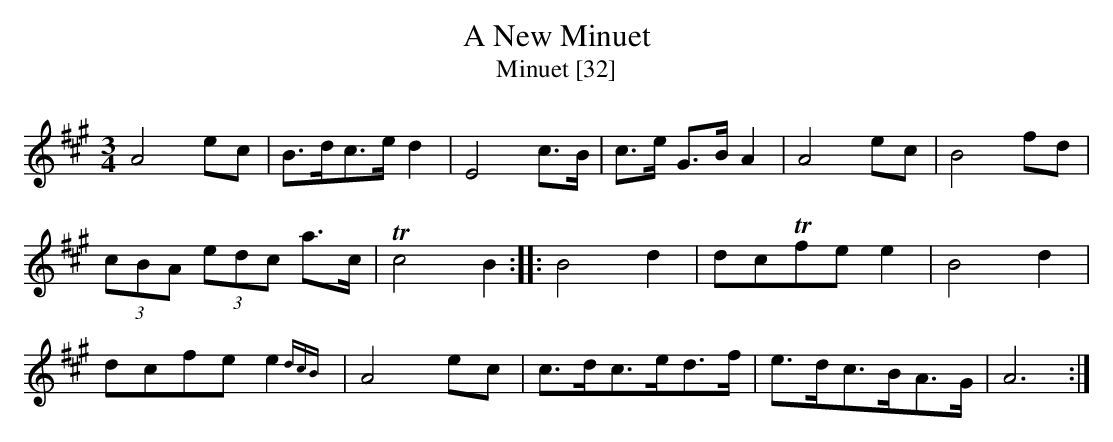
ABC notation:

X:1
T:New Minuet, A
T:Minuet [32]
M:3/4
L:1/8
K:A
A4 ec|B>dc>e d2|E4 c>B |c>e G>B A2|A4 ec|B4 fd|
(3cBA (3edc a>c|Tc4 B2::B4d2|dcTfe e2|B4d2|
dcfe e2{dcB}|A4 ec|c>dc>ed>f|e>dc>BA>G|A6:|
